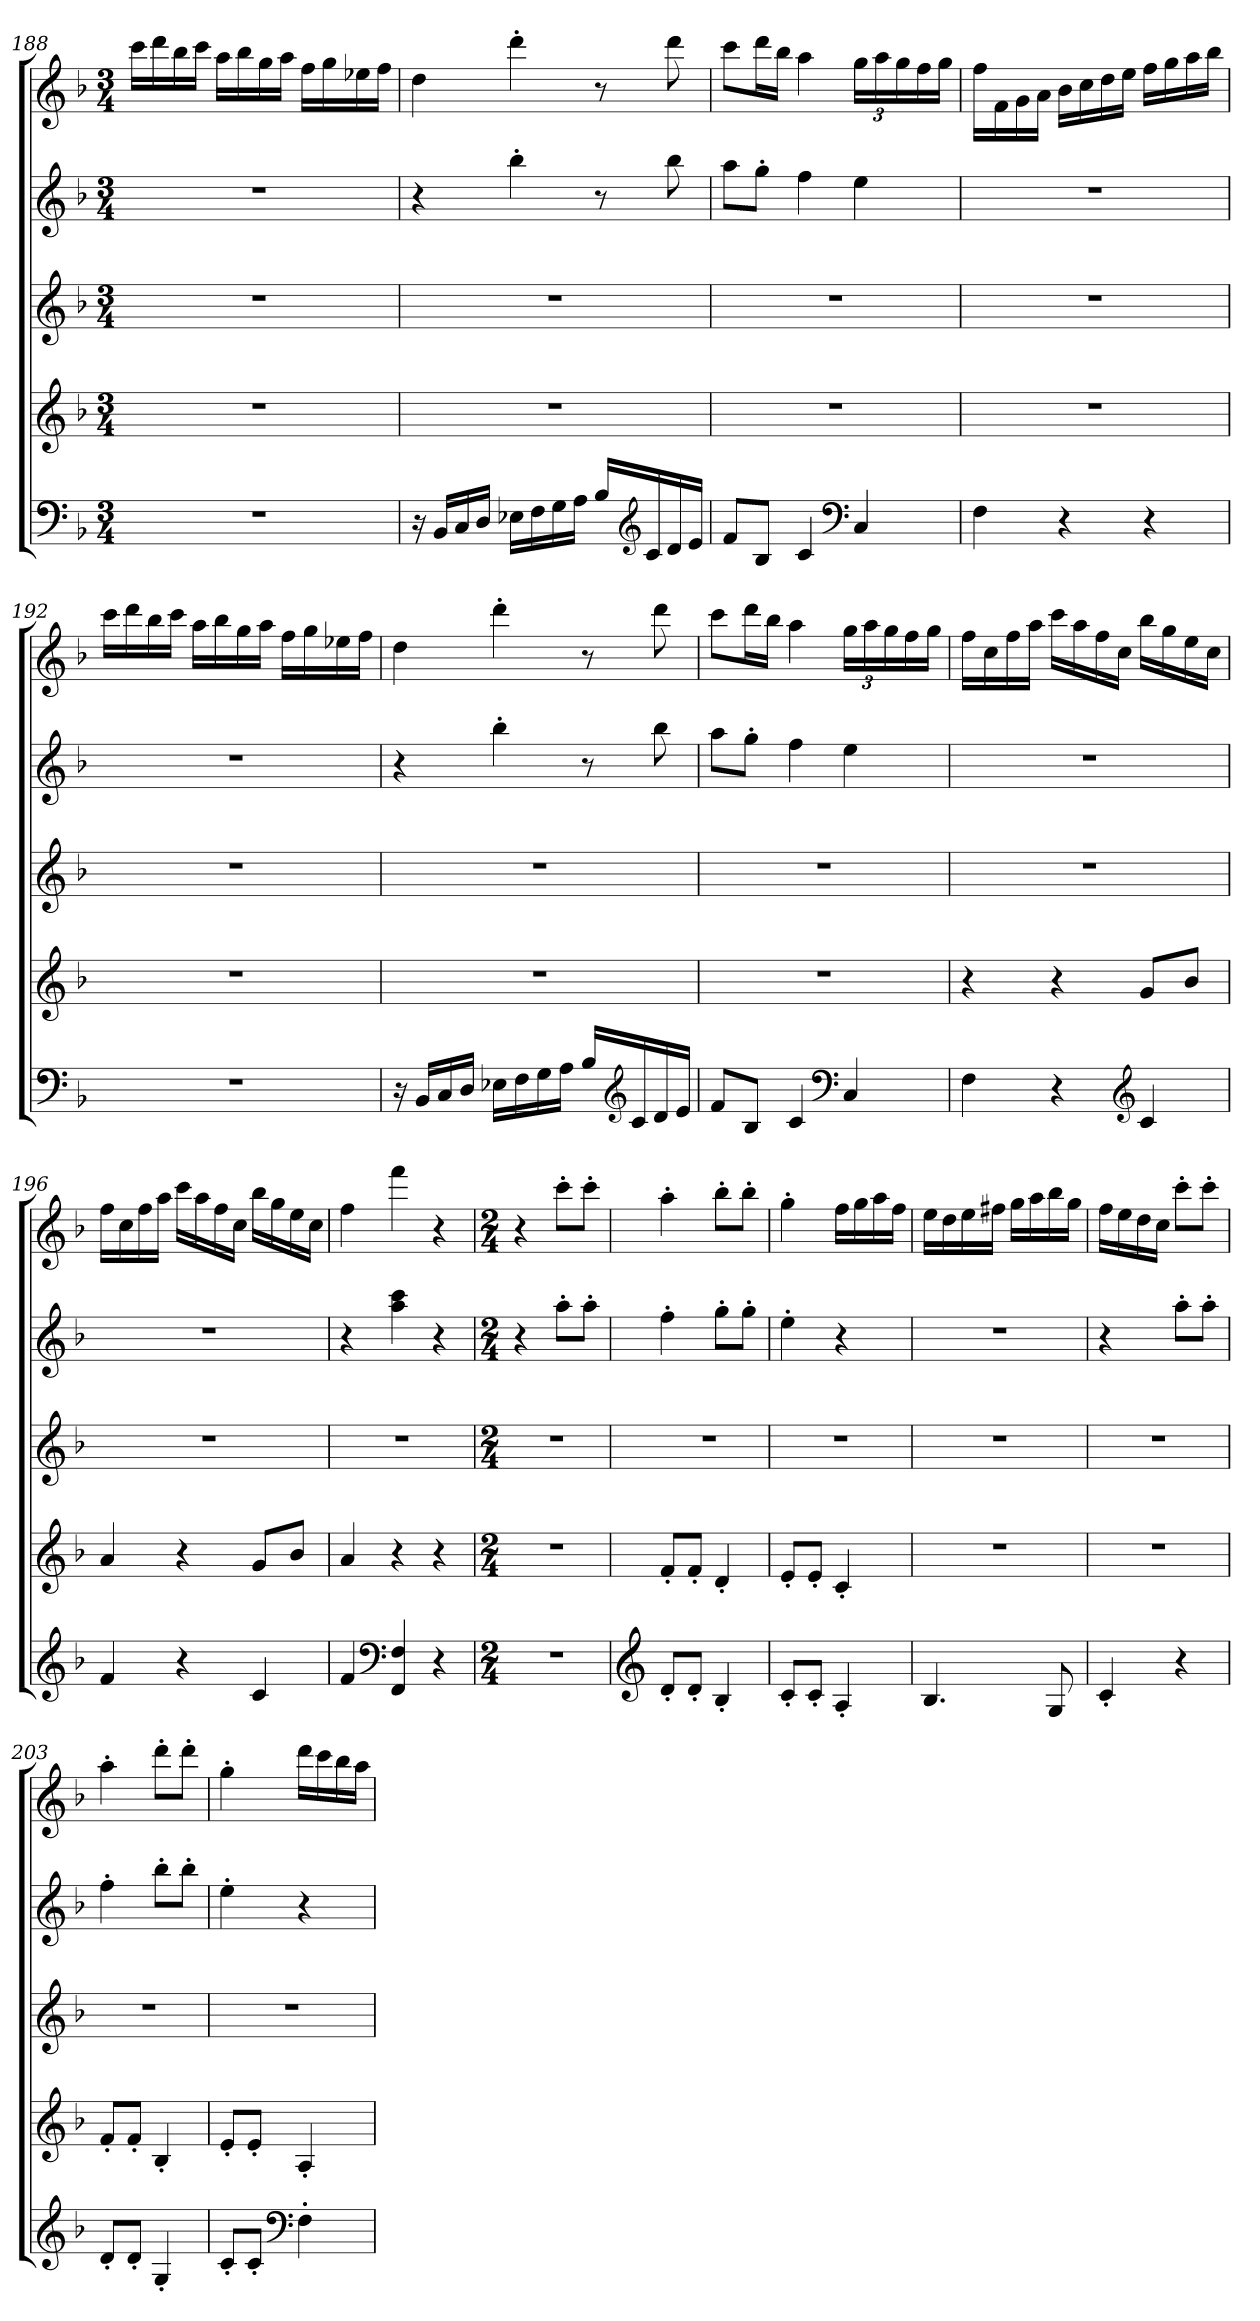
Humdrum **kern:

**kern	**kern	**kern	**kern	**kern
*part5	*part4	*part3	*part2	*part1
*staff5	*staff4	*staff3	*staff2	*staff1
*clefF4	*clefG2	*clefG2	*clefG2	*clefG2
*k[b-]	*k[b-]	*k[b-]	*k[b-]	*k[b-]
*M3/4	*M3/4	*M3/4	*M3/4	*M3/4
=188	=188	=188	=188	=188
2.r	2.r	2.r	2.r	16ccc\LL
.	.	.	.	16ddd\
.	.	.	.	16bb-\
.	.	.	.	16ccc\JJ
.	.	.	.	16aa\LL
.	.	.	.	16bb-\
.	.	.	.	16gg\
.	.	.	.	16aa\JJ
.	.	.	.	16ff\LL
.	.	.	.	16gg\
.	.	.	.	16ee-X\
.	.	.	.	16ff\JJ
=189	=189	=189	=189	=189
16r	2.r	2.r	4r	4dd\
16BB-/LL	.	.	.	.
16C/	.	.	.	.
16D/JJ	.	.	.	.
16E-X\LL	.	.	4bb-'\	4ddd'\
16F\	.	.	.	.
16G\	.	.	.	.
16A\JJ	.	.	.	.
16B-/LL	.	.	8r	8r
*clefG2	*	*	*	*
16c/	.	.	.	.
16d/	.	.	8bb-\	8ddd\
16e/JJ	.	.	.	.
!!LO:LB:g=z
=190	=190	=190	=190	=190
8f/L	2.r	2.r	8aa\L	8ccc\L
8B-/J	.	.	8gg'\J	16ddd\L
.	.	.	.	16bb-\JJ
4c/	.	.	4ff\	4aa\
*clefF4	*	*	*	*
*	*	*	*	*Xbrackettup
4C/	.	.	4ee\	24gg\LL
.	.	.	.	24aa\
.	.	.	.	24gg\
.	.	.	.	16ff\
.	.	.	.	16gg\JJ
=191	=191	=191	=191	=191
*	*	*	*	*MM141
4F\	2.r	2.r	2.r	16ff\LL
.	.	.	.	16f\
.	.	.	.	16g\
.	.	.	.	16a\JJ
4r	.	.	.	16b-\LL
.	.	.	.	16cc\
.	.	.	.	16dd\
.	.	.	.	16ee\JJ
4r	.	.	.	16ff\LL
.	.	.	.	16gg\
.	.	.	.	16aa\
.	.	.	.	16bb-\JJ
=192	=192	=192	=192	=192
2.r	2.r	2.r	2.r	16ccc\LL
.	.	.	.	16ddd\
.	.	.	.	16bb-\
.	.	.	.	16ccc\JJ
.	.	.	.	16aa\LL
.	.	.	.	16bb-\
.	.	.	.	16gg\
.	.	.	.	16aa\JJ
.	.	.	.	16ff\LL
.	.	.	.	16gg\
.	.	.	.	16ee-X\
.	.	.	.	16ff\JJ
!!LO:PB:g=z
=193	=193	=193	=193	=193
16r	2.r	2.r	4r	4dd\
16BB-/LL	.	.	.	.
16C/	.	.	.	.
16D/JJ	.	.	.	.
16E-X\LL	.	.	4bb-'\	4ddd'\
16F\	.	.	.	.
16G\	.	.	.	.
16A\JJ	.	.	.	.
16B-/LL	.	.	8r	8r
*clefG2	*	*	*	*
16c/	.	.	.	.
16d/	.	.	8bb-\	8ddd\
16e/JJ	.	.	.	.
=194	=194	=194	=194	=194
8f/L	2.r	2.r	8aa\L	8ccc\L
8B-/J	.	.	8gg'\J	16ddd\L
.	.	.	.	16bb-\JJ
4c/	.	.	4ff\	4aa\
*clefF4	*	*	*	*
4C/	.	.	4ee\	24gg\LL
.	.	.	.	24aa\
.	.	.	.	24gg\
.	.	.	.	16ff\
.	.	.	.	16gg\JJ
=195	=195	=195	=195	=195
*	*	*	*	*MM141
4F\	4r	2.r	2.r	16ff\LL
.	.	.	.	16cc\
.	.	.	.	16ff\
.	.	.	.	16aa\JJ
4r	4r	.	.	16ccc\LL
.	.	.	.	16aa\
.	.	.	.	16ff\
.	.	.	.	16cc\JJ
*clefG2	*	*	*	*
4c/	8g/L	.	.	16bb-\LL
.	.	.	.	16gg\
.	8b-/J	.	.	16ee\
.	.	.	.	16cc\JJ
!!LO:LB:g=z
=196	=196	=196	=196	=196
*	*	*	*	*MM141
4f/	4a/	2.r	2.r	16ff\LL
.	.	.	.	16cc\
.	.	.	.	16ff\
.	.	.	.	16aa\JJ
4r	4r	.	.	16ccc\LL
.	.	.	.	16aa\
.	.	.	.	16ff\
.	.	.	.	16cc\JJ
4c/	8g/L	.	.	16bb-\LL
.	.	.	.	16gg\
.	8b-/J	.	.	16ee\
.	.	.	.	16cc\JJ
=197	=197	=197	=197	=197
*	*	*	*	*MM130
4f/	4a/	2.r	4r	4ff\
*clefF4	*	*	*	*
*	*	*	*	*MM109
4FF/ 4F/	4r	.	4aa\ 4ccc\	4fff\
*	*	*	*	*MM25
4r	4r	.	4r	4r
=198	=198	=198	=198	=198
*M2/4	*M2/4	*M2/4	*M2/4	*M2/4
2r	2r	2r	4r	4r
*	*	*	*	*MM120
.	.	.	8aa'\L	8ccc'\L
.	.	.	8aa'\J	8ccc'\J
=199	=199	=199	=199	=199
*clefG2	*	*	*	*
8d'/L	8f'/L	2r	4ff'\	4aa'\
8d'/J	8f'/J	.	.	.
4B-'/	4d'/	.	8gg'\L	8bb-'\L
.	.	.	8gg'\J	8bb-'\J
=200	=200	=200	=200	=200
8c'/L	8e'/L	2r	4ee'\	4gg'\
8c'/J	8e'/J	.	.	.
4A'/	4c'/	.	4r	16ff\LL
.	.	.	.	16gg\
.	.	.	.	16aa\
.	.	.	.	16ff\JJ
!!LO:PB:g=z
=201	=201	=201	=201	=201
4.B-/	2r	2r	2r	16ee\LL
.	.	.	.	16dd\
.	.	.	.	16ee\
.	.	.	.	16ff#X\JJ
.	.	.	.	16gg\LL
.	.	.	.	16aa\
8G/	.	.	.	16bb-\
.	.	.	.	16gg\JJ
=202	=202	=202	=202	=202
4c'/	2r	2r	4r	16ff\LL
.	.	.	.	16ee\
.	.	.	.	16dd\
.	.	.	.	16cc\JJ
4r	.	.	8aa'\L	8ccc'\L
.	.	.	8aa'\J	8ccc'\J
=203	=203	=203	=203	=203
8d'/L	8f'/L	2r	4ff'\	4aa'\
8d'/J	8f'/J	.	.	.
4G'/	4B-'/	.	8bb-'\L	8ddd'\L
.	.	.	8bb-'\J	8ddd'\J
=204	=204	=204	=204	=204
8c'/L	8e'/L	2r	4ee'\	4gg'\
8c'/J	8e'/J	.	.	.
*clefF4	*	*	*	*
4F'\	4A'/	.	4r	16ddd\LL
.	.	.	.	16ccc\
.	.	.	.	16bb-\
.	.	.	.	16aa\JJ
=	=	=	=	=
*-	*-	*-	*-	*-
